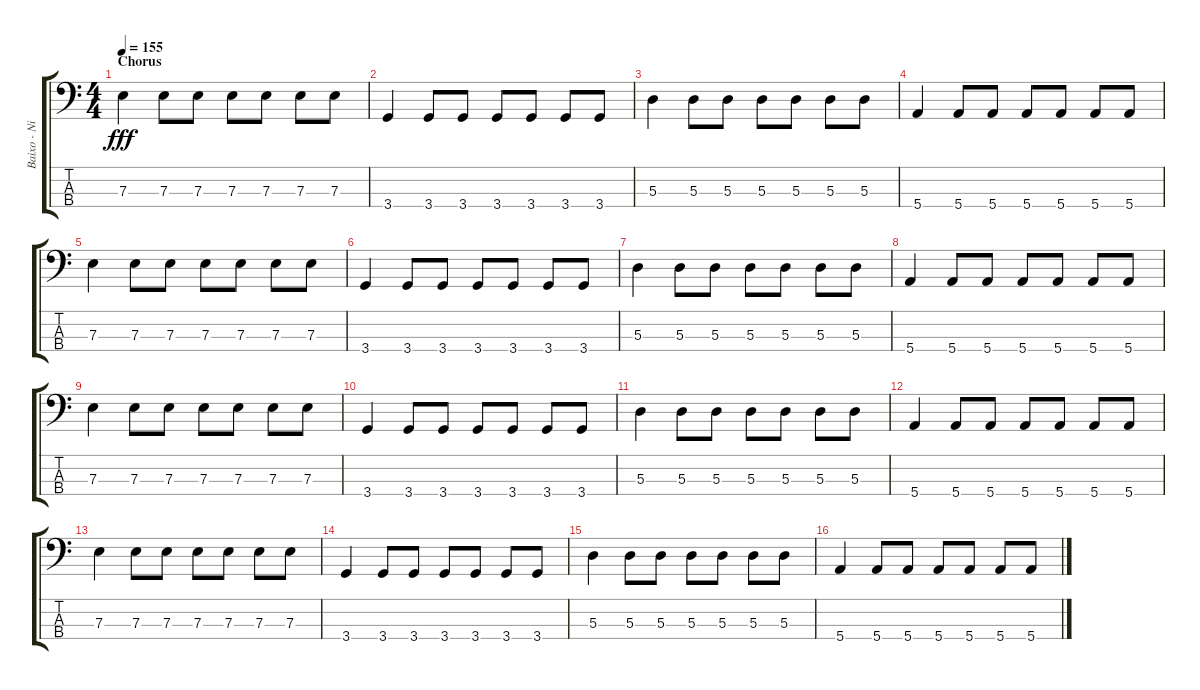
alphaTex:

\track ("Baixo - Nikola" "Baixo - Ni") {instrument electricbasspick}
\staff {score tabs}
\tuning (G2 D2 A1 E1) {hide}
\ts (4 4)
\section ("" "Chorus")
\tempo 155
\clef f4
\ks c
7.3.4{dy fff} 7.3.8 7.3.8 7.3.8 7.3.8 7.3.8 7.3.8 |
3.4.4 3.4.8 3.4.8 3.4.8 3.4.8 3.4.8 3.4.8 |
5.3.4 5.3.8 5.3.8 5.3.8 5.3.8 5.3.8 5.3.8 |
5.4.4 5.4.8 5.4.8 5.4.8 5.4.8 5.4.8 5.4.8 |
7.3.4 7.3.8 7.3.8 7.3.8 7.3.8 7.3.8 7.3.8 |
3.4.4 3.4.8 3.4.8 3.4.8 3.4.8 3.4.8 3.4.8 |
5.3.4 5.3.8 5.3.8 5.3.8 5.3.8 5.3.8 5.3.8 |
5.4.4 5.4.8 5.4.8 5.4.8 5.4.8 5.4.8 5.4.8 |
7.3.4 7.3.8 7.3.8 7.3.8 7.3.8 7.3.8 7.3.8 |
3.4.4 3.4.8 3.4.8 3.4.8 3.4.8 3.4.8 3.4.8 |
5.3.4 5.3.8 5.3.8 5.3.8 5.3.8 5.3.8 5.3.8 |
5.4.4 5.4.8 5.4.8 5.4.8 5.4.8 5.4.8 5.4.8 |
7.3.4 7.3.8 7.3.8 7.3.8 7.3.8 7.3.8 7.3.8 |
3.4.4 3.4.8 3.4.8 3.4.8 3.4.8 3.4.8 3.4.8 |
5.3.4 5.3.8 5.3.8 5.3.8 5.3.8 5.3.8 5.3.8 |
5.4.4 5.4.8 5.4.8 5.4.8 5.4.8 5.4.8 5.4.8
